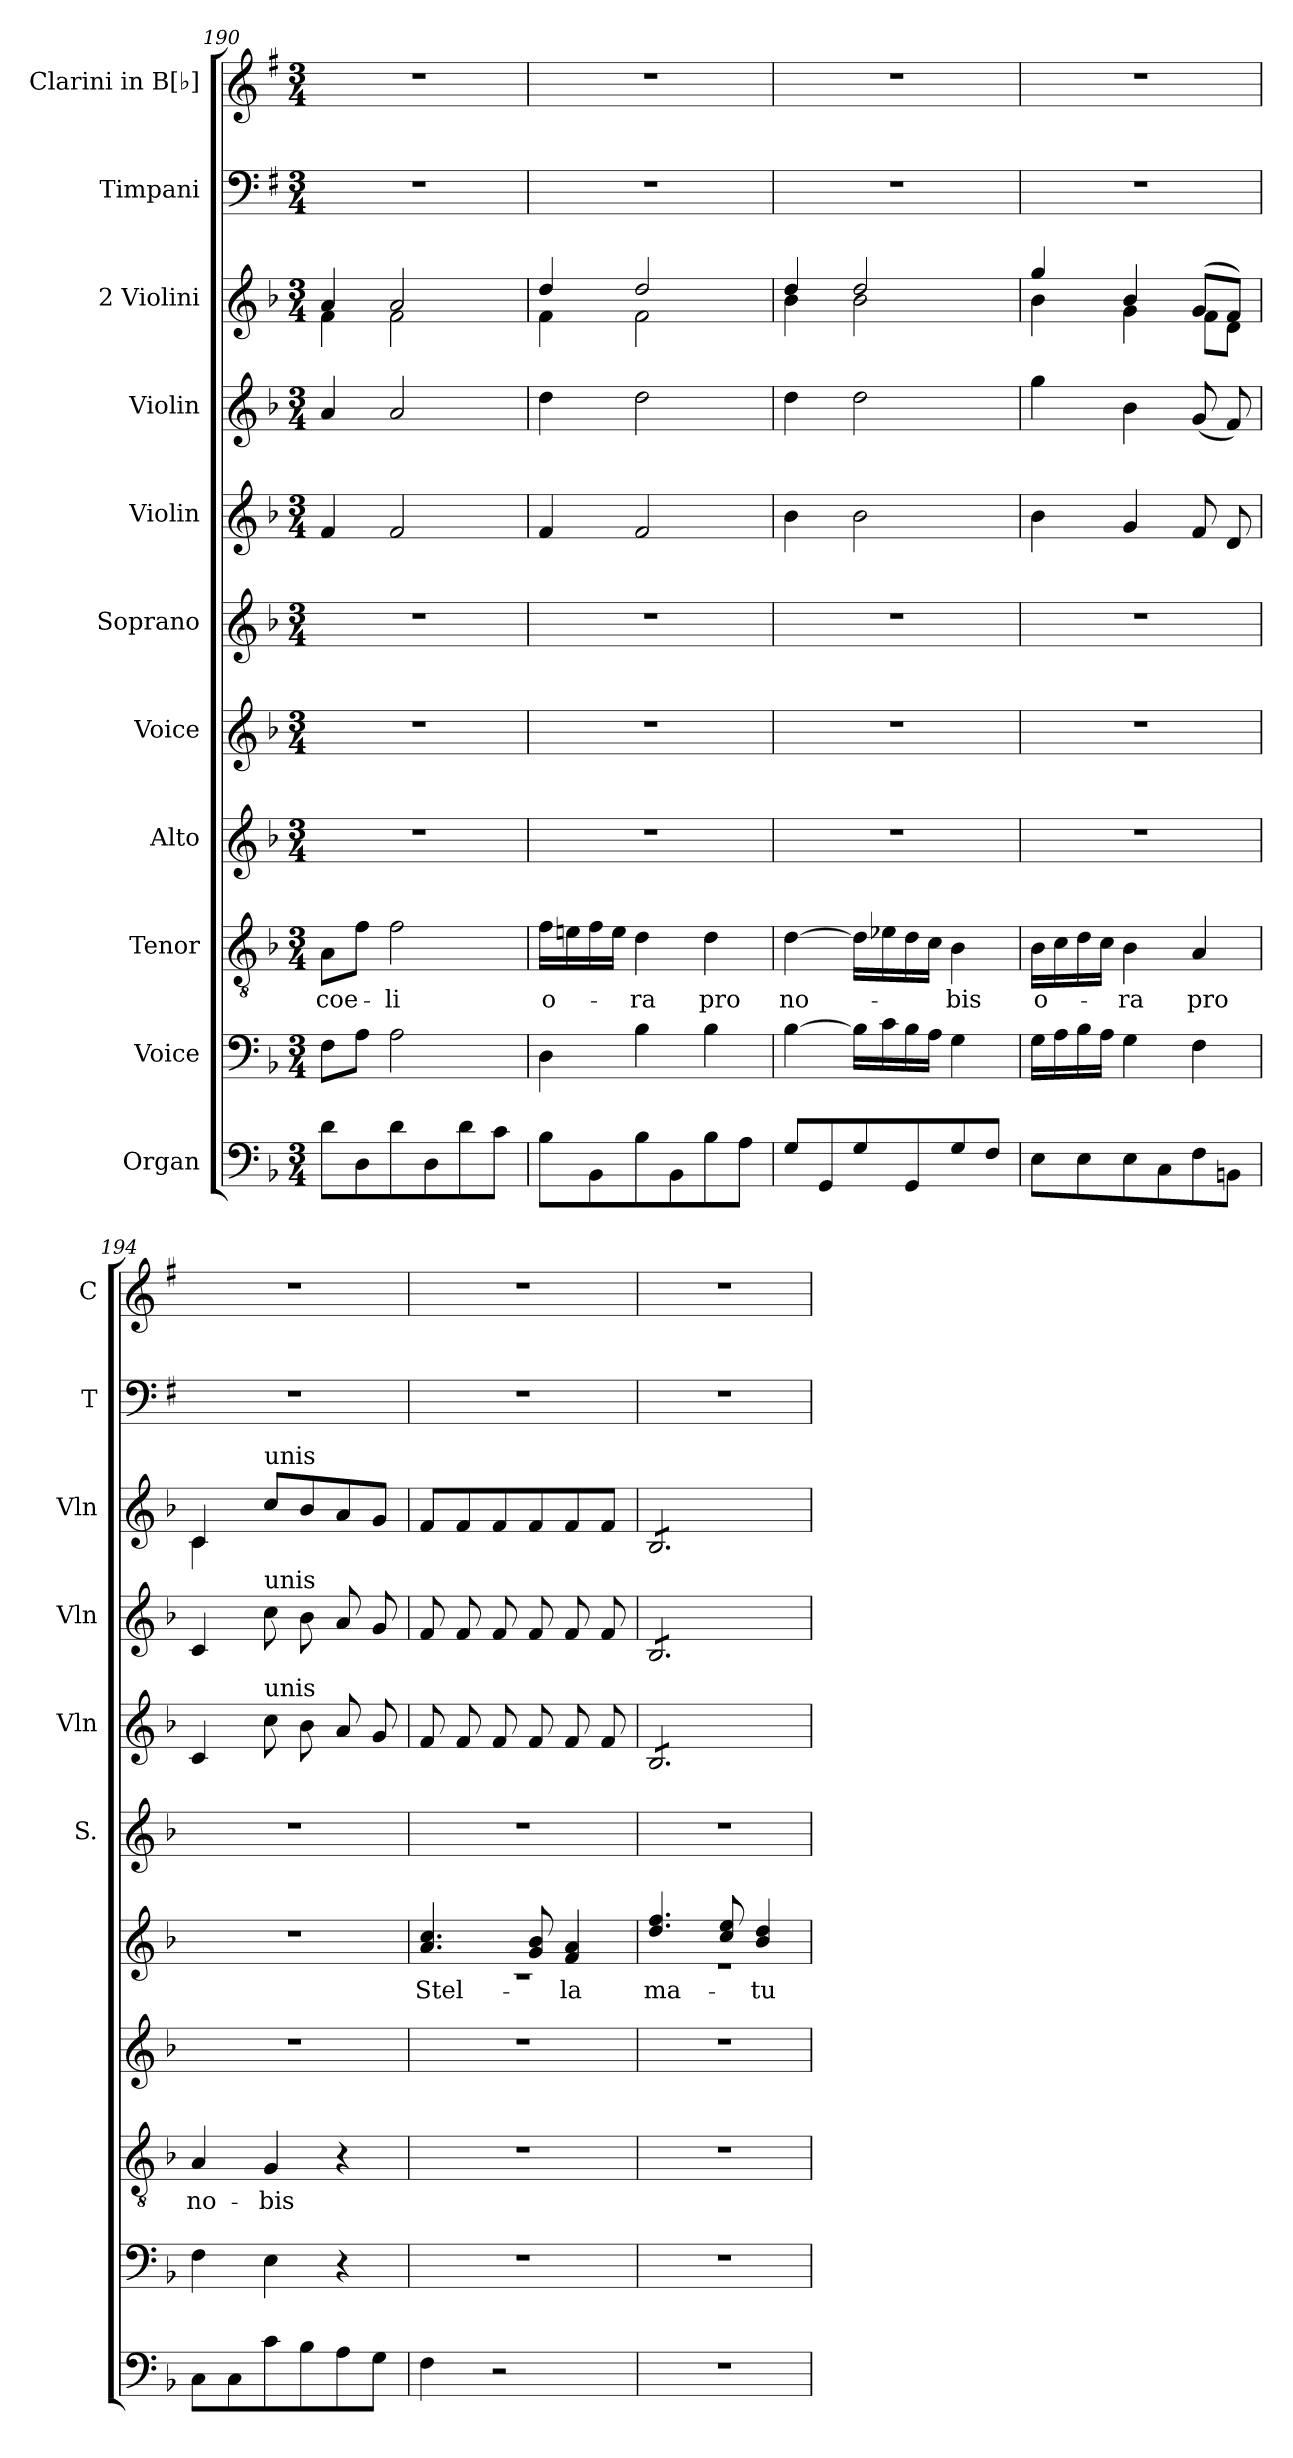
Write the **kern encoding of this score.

**kern	**kern	**kern	**text	**kern	**kern	**text	**kern	**kern	**kern	**kern	**kern	**kern
*part11	*part10	*part9	*part9	*part8	*part7	*part7	*part6	*part5	*part4	*part3	*part2	*part1
*staff11	*staff10	*staff9	*staff9	*staff8	*staff7	*staff7	*staff6	*staff5	*staff4	*staff3	*staff2	*staff1
*I"Organ	*I"Voice	*I"Tenor	*	*I"Alto	*I"Voice	*	*I"Soprano	*I"Violin	*I"Violin	*I"2 Violini	*I"Timpani	*I"Clarini in B[♭]
*	*	*	*	*	*	*	*I'S.	*I'Vln	*I'Vln	*I'Vln	*I'T	*I'C
*clefF4	*clefF4	*clefGv2	*	*clefG2	*clefG2	*	*clefG2	*clefG2	*clefG2	*clefG2	*clefF4	*clefG2
*	*	*	*	*	*	*	*	*	*	*	*ITrd1c2	*ITrd1c2
*k[b-]	*k[b-]	*k[b-]	*	*k[b-]	*k[b-]	*	*k[b-]	*k[b-]	*k[b-]	*k[b-]	*k[b-]	*k[b-]
*M3/4	*M3/4	*M3/4	*	*M3/4	*M3/4	*	*M3/4	*M3/4	*M3/4	*M3/4	*M3/4	*M3/4
=190	=190	=190	=190	=190	=190	=190	=190	=190	=190	=190	=190	=190
!	!	!	!LO:LY:b	!	!	!	!	!	!	!	!	!
*	*	*	*	*	*	*	*	*	*	*^	*	*
8d\L	8F\L	8A\L	coe-	2.r	2.r	.	2.r	4f/	4a/	4a/	4f\	2.r	2.r
8D\	8A\J	8f\J	.	.	.	.	.	.	.	.	.	.	.
!	!	!	!LO:LY:b	!	!	!	!	!	!	!	!	!	!
8d\	2A\	2f\	-li	.	.	.	.	2f/	2a/	2a/	2f\	.	.
8D\	.	.	.	.	.	.	.	.	.	.	.	.	.
8d\	.	.	.	.	.	.	.	.	.	.	.	.	.
8c\J	.	.	.	.	.	.	.	.	.	.	.	.	.
=191	=191	=191	=191	=191	=191	=191	=191	=191	=191	=191	=191	=191	=191
!	!	!	!LO:LY:b	!	!	!	!	!	!	!	!	!	!
8B-\L	4D\	16f\LL	o-	2.r	2.r	.	2.r	4f/	4dd\	4dd/	4f\	2.r	2.r
.	.	16en\	.	.	.	.	.	.	.	.	.	.	.
8BB-\	.	16f\	.	.	.	.	.	.	.	.	.	.	.
.	.	16e\JJ	.	.	.	.	.	.	.	.	.	.	.
!	!	!	!LO:LY:b	!	!	!	!	!	!	!	!	!	!
8B-\	4B-\	4d\	-ra	.	.	.	.	2f/	2dd\	2dd/	2f\	.	.
8BB-\	.	.	.	.	.	.	.	.	.	.	.	.	.
!	!	!	!LO:LY:b	!	!	!	!	!	!	!	!	!	!
8B-\	4B-\	4d\	pro	.	.	.	.	.	.	.	.	.	.
8A\J	.	.	.	.	.	.	.	.	.	.	.	.	.
=192	=192	=192	=192	=192	=192	=192	=192	=192	=192	=192	=192	=192	=192
!	!	!	!LO:LY:b	!	!	!	!	!	!	!	!	!	!
8G/L	[4B-\	[4d\	no-	2.r	2.r	.	2.r	4b-\	4dd\	4dd/	4b-\	2.r	2.r
8GG/	.	.	.	.	.	.	.	.	.	.	.	.	.
8G/	16B-\LL]	16d\LL]	.	.	.	.	.	2b-\	2dd\	2dd/	2b-\	.	.
.	16c\	16e-X\	.	.	.	.	.	.	.	.	.	.	.
8GG/	16B-\	16d\	.	.	.	.	.	.	.	.	.	.	.
.	16A\JJ	16c\JJ	.	.	.	.	.	.	.	.	.	.	.
!	!	!	!LO:LY:b	!	!	!	!	!	!	!	!	!	!
8G/	4G\	4B-\	-bis	.	.	.	.	.	.	.	.	.	.
8F/J	.	.	.	.	.	.	.	.	.	.	.	.	.
!!LO:PB:g=z
=193	=193	=193	=193	=193	=193	=193	=193	=193	=193	=193	=193	=193	=193
!	!	!	!LO:LY:b	!	!	!	!	!	!	!	!	!	!
8E\L	16G\LL	16B-\LL	o-	2.r	2.r	.	2.r	4b-\	4gg\	4gg/	4b-\	2.r	2.r
.	16A\	16c\	.	.	.	.	.	.	.	.	.	.	.
8E\	16B-\	16d\	.	.	.	.	.	.	.	.	.	.	.
.	16A\JJ	16c\JJ	.	.	.	.	.	.	.	.	.	.	.
!	!	!	!LO:LY:b	!	!	!	!	!	!	!	!	!	!
8E\	4G\	4B-\	-ra	.	.	.	.	4g/	4b-\	4b-/	4g\	.	.
8C\	.	.	.	.	.	.	.	.	.	.	.	.	.
!	!	!	!LO:LY:b	!	!	!	!	!	!	!	!	!	!
8F\	4F\	4A/	pro	.	.	.	.	8f/	(8g/	(8g/L	8f\L	.	.
8BBn\J	.	.	.	.	.	.	.	8d/	8f/)	8f/J)	8d\J	.	.
=194	=194	=194	=194	=194	=194	=194	=194	=194	=194	=194	=194	=194	=194
!	!	!	!LO:LY:b	!	!	!	!	!	!	!	!	!	!
8C\L	4F\	4A/	no-	2.r	2.r	.	2.r	4c/	4c/	4c/	4c\	2.r	2.r
8C\	.	.	.	.	.	.	.	.	.	.	.	.	.
!	!	!	!	!	!	!	!	!	!	!LO:TX:a:t=unis	!	!	!
!	!	!	!	!	!	!	!	!	!LO:TX:a:t=unis	!	!	!	!
!	!	!	!	!	!	!	!	!LO:TX:a:t=unis	!	!	!	!	!
!	!	!	!LO:LY:b	!	!	!	!	!	!	!	!	!	!
8c\	4E\	4G/	-bis	.	.	.	.	8cc\	8cc\	8cc/L	2ryy	.	.
8B-\	.	.	.	.	.	.	.	8b-\	8b-\	8b-/	.	.	.
8A\	4r	4r	.	.	.	.	.	8a/	8a/	8a/	.	.	.
8G\J	.	.	.	.	.	.	.	8g/	8g/	8g/J	.	.	.
*	*	*	*	*	*	*	*	*	*	*v	*v	*	*
=195	=195	=195	=195	=195	=195	=195	=195	=195	=195	=195	=195	=195
!	!	!	!	!	!LO:TX:a:t=solos	!	!	!	!	!	!	!
!	!	!	!	!	!	!LO:LY:b	!	!	!	!	!	!
*	*	*	*	*	*^	*	*	*	*	*	*	*
4F\	2.r	2.r	.	2.r	4.a/ 4.cc/	2.r	Stel-	2.r	8f/	8f/	8f/L	2.r	2.r
.	.	.	.	.	.	.	.	.	8f/	8f/	8f/	.	.
2r	.	.	.	.	.	.	.	.	8f/	8f/	8f/	.	.
.	.	.	.	.	8g/ 8b-/	.	.	.	8f/	8f/	8f/	.	.
!	!	!	!	!	!	!	!LO:LY:b	!	!	!	!	!	!
.	.	.	.	.	4f/ 4a/	.	-la	.	8f/	8f/	8f/	.	.
.	.	.	.	.	.	.	.	.	8f/	8f/	8f/J	.	.
=196	=196	=196	=196	=196	=196	=196	=196	=196	=196	=196	=196	=196	=196
!	!	!	!	!	!	!	!LO:LY:b	!	!	!	!	!	!
*	*	*	*	*	*	*	*	*	*tremolo	*	*	*	*
*	*	*	*	*	*	*	*	*	*	*tremolo	*	*	*
*	*	*	*	*	*	*	*	*	*	*	*tremolo	*	*
2.r	2.r	2.r	.	2.r	4.dd/ 4.ff/	2.r	ma-	2.r	8B-/L	8B-/L	8B-/L	2.r	2.r
.	.	.	.	.	.	.	.	.	8B-/	8B-/	8B-/	.	.
.	.	.	.	.	.	.	.	.	8B-/	8B-/	8B-/	.	.
.	.	.	.	.	8cc/ 8ee/	.	.	.	8B-/	8B-/	8B-/	.	.
!	!	!	!	!	!	!	!LO:LY:b	!	!	!	!	!	!
.	.	.	.	.	4b-/ 4dd/	.	-tu-	.	8B-/	8B-/	8B-/	.	.
.	.	.	.	.	.	.	.	.	8B-/J	8B-/J	8B-/J	.	.
*	*	*	*	*	*	*	*	*	*	*	*Xtremolo	*	*
*	*	*	*	*	*	*	*	*	*	*Xtremolo	*	*	*
*	*	*	*	*	*	*	*	*	*Xtremolo	*	*	*	*
*	*	*	*	*	*v	*v	*	*	*	*	*	*	*
=	=	=	=	=	=	=	=	=	=	=	=	=
*-	*-	*-	*-	*-	*-	*-	*-	*-	*-	*-	*-	*-
